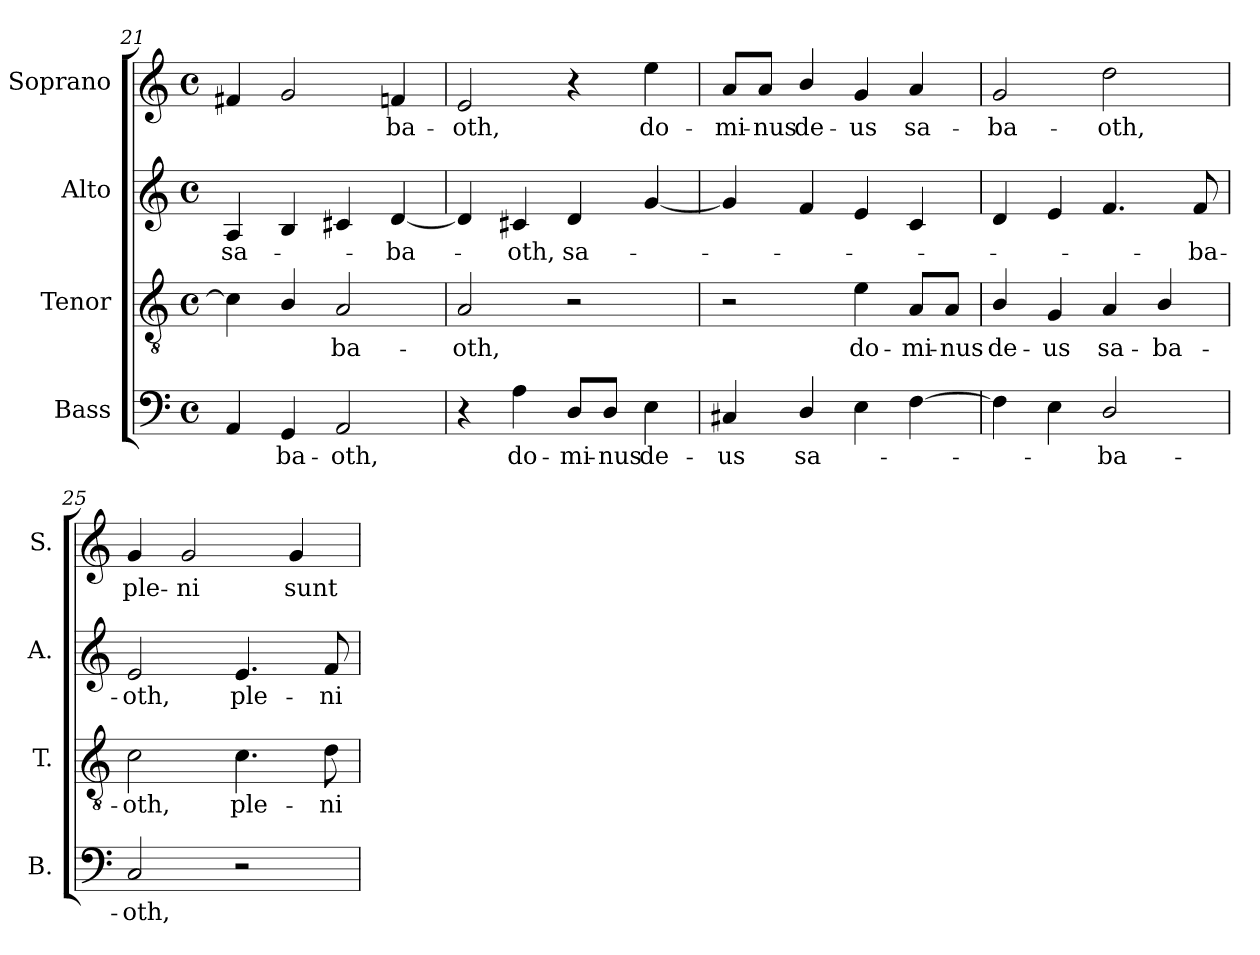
**kern	**text	**kern	**text	**kern	**text	**kern	**text
*part4	*part4	*part3	*part3	*part2	*part2	*part1	*part1
*staff4	*staff4	*staff3	*staff3	*staff2	*staff2	*staff1	*staff1
*I"Bass	*	*I"Tenor	*	*I"Alto	*	*I"Soprano	*
*I'B.	*	*I'T.	*	*I'A.	*	*I'S.	*
*clefF4	*	*clefGv2	*	*clefG2	*	*clefG2	*
*	*	*ITrd7c12	*	*	*	*	*
*k[]	*	*k[]	*	*k[]	*	*k[]	*
*C:	*	*C:	*	*C:	*	*C:	*
*M4/4	*	*M4/4	*	*M4/4	*	*M4/4	*
*met(c)	*	*met(c)	*	*met(c)	*	*met(c)	*
=21	=21	=21	=21	=21	=21	=21	=21
!	!	!	!	!	!LO:LY:b:color=#000000	!	!
4AAi/	.	4Ci\]	.	4Ai/	sa-	4f#Xi/	.
!	!LO:LY:b:color=#000000	!	!	!	!	!	!
4GGi/	-ba-	4BBi/	.	4Bi/	.	2gi/	.
!	!LO:LY:b:color=#000000	!	!	!	!	!	!
!	!	!	!LO:LY:b:color=#000000	!	!	!	!
2AAi/	-oth,	2AAi/	-ba-	4c#Xi/	.	.	.
!	!	!	!	!	!LO:LY:b:color=#000000	!	!
!	!	!	!	!	!	!	!LO:LY:b:color=#000000
.	.	.	.	[4di/	-ba-	4fi/	-ba-
=22	=22	=22	=22	=22	=22	=22	=22
!	!	!	!LO:LY:b:color=#000000	!	!	!	!
!	!	!	!	!	!	!	!LO:LY:b:color=#000000
4r	.	2AAi/	-oth,	4di/]	.	2ei/	-oth,
!	!LO:LY:b:color=#000000	!	!	!	!	!	!
!	!	!	!	!	!LO:LY:b:color=#000000	!	!
4Ai\	do-	.	.	4c#Xi/	-oth,	.	.
!	!LO:LY:b:color=#000000	!	!	!	!	!	!
!	!	!	!	!	!LO:LY:b:color=#000000	!	!
8Di/L	-mi-	2r	.	4di/	sa-	4r	.
!	!LO:LY:b:color=#000000	!	!	!	!	!	!
8Di/J	-nus	.	.	.	.	.	.
!	!LO:LY:b:color=#000000	!	!	!	!	!	!
!	!	!	!	!	!	!	!LO:LY:b:color=#000000
4Ei\	de-	.	.	[4gi/	.	4eei\	do-
!!LO:PB:g=z
=23	=23	=23	=23	=23	=23	=23	=23
!	!LO:LY:b:color=#000000	!	!	!	!	!	!
!	!	!	!	!	!	!	!LO:LY:b:color=#000000
4C#Xi/	-us	2r	.	4gi/]	.	8ai/L	-mi-
!	!	!	!	!	!	!	!LO:LY:b:color=#000000
.	.	.	.	.	.	8ai/J	-nus
!	!LO:LY:b:color=#000000	!	!	!	!	!	!
!	!	!	!	!	!	!	!LO:LY:b:color=#000000
4Di/	sa-	.	.	4fi/	.	4bi/	de-
!	!	!	!LO:LY:b:color=#000000	!	!	!	!
!	!	!	!	!	!	!	!LO:LY:b:color=#000000
4Ei\	.	4Ei\	do-	4ei/	.	4gi/	-us
!	!	!	!LO:LY:b:color=#000000	!	!	!	!
!	!	!	!	!	!	!	!LO:LY:b:color=#000000
[4Fi\	.	8AAi/L	-mi-	4ci/	.	4ai/	sa-
!	!	!	!LO:LY:b:color=#000000	!	!	!	!
.	.	8AAi/J	-nus	.	.	.	.
=24	=24	=24	=24	=24	=24	=24	=24
!	!	!	!LO:LY:b:color=#000000	!	!	!	!
!	!	!	!	!	!	!	!LO:LY:b:color=#000000
4Fi\]	.	4BBi/	de-	4di/	.	2gi/	-ba-
!	!	!	!LO:LY:b:color=#000000	!	!	!	!
4Ei\	.	4GGi/	-us	4ei/	.	.	.
!	!LO:LY:b:color=#000000	!	!	!	!	!	!
!	!	!	!LO:LY:b:color=#000000	!	!	!	!
!	!	!	!	!	!	!	!LO:LY:b:color=#000000
2Di/	-ba-	4AAi/	sa-	4.fi/	.	2ddi\	-oth,
!	!	!	!LO:LY:b:color=#000000	!	!	!	!
.	.	4BBi/	-ba-	.	.	.	.
!	!	!	!	!	!LO:LY:b:color=#000000	!	!
.	.	.	.	8fi/	-ba-	.	.
=25	=25	=25	=25	=25	=25	=25	=25
!	!LO:LY:b:color=#000000	!	!	!	!	!	!
!	!	!	!LO:LY:b:color=#000000	!	!	!	!
!	!	!	!	!	!LO:LY:b:color=#000000	!	!
!	!	!	!	!	!	!	!LO:LY:b:color=#000000
2Ci/	-oth,	2Ci\	-oth,	2ei/	-oth,	4gi/	ple-
!	!	!	!	!	!	!	!LO:LY:b:color=#000000
.	.	.	.	.	.	2gi/	-ni
!	!	!	!LO:LY:b:color=#000000	!	!	!	!
!	!	!	!	!	!LO:LY:b:color=#000000	!	!
2r	.	4.Ci\	ple-	4.ei/	ple-	.	.
!	!	!	!	!	!	!	!LO:LY:b:color=#000000
.	.	.	.	.	.	4gi/	sunt
!	!	!	!LO:LY:b:color=#000000	!	!	!	!
!	!	!	!	!	!LO:LY:b:color=#000000	!	!
.	.	8Di\	-ni	8fi/	-ni	.	.
=	=	=	=	=	=	=	=
*-	*-	*-	*-	*-	*-	*-	*-
